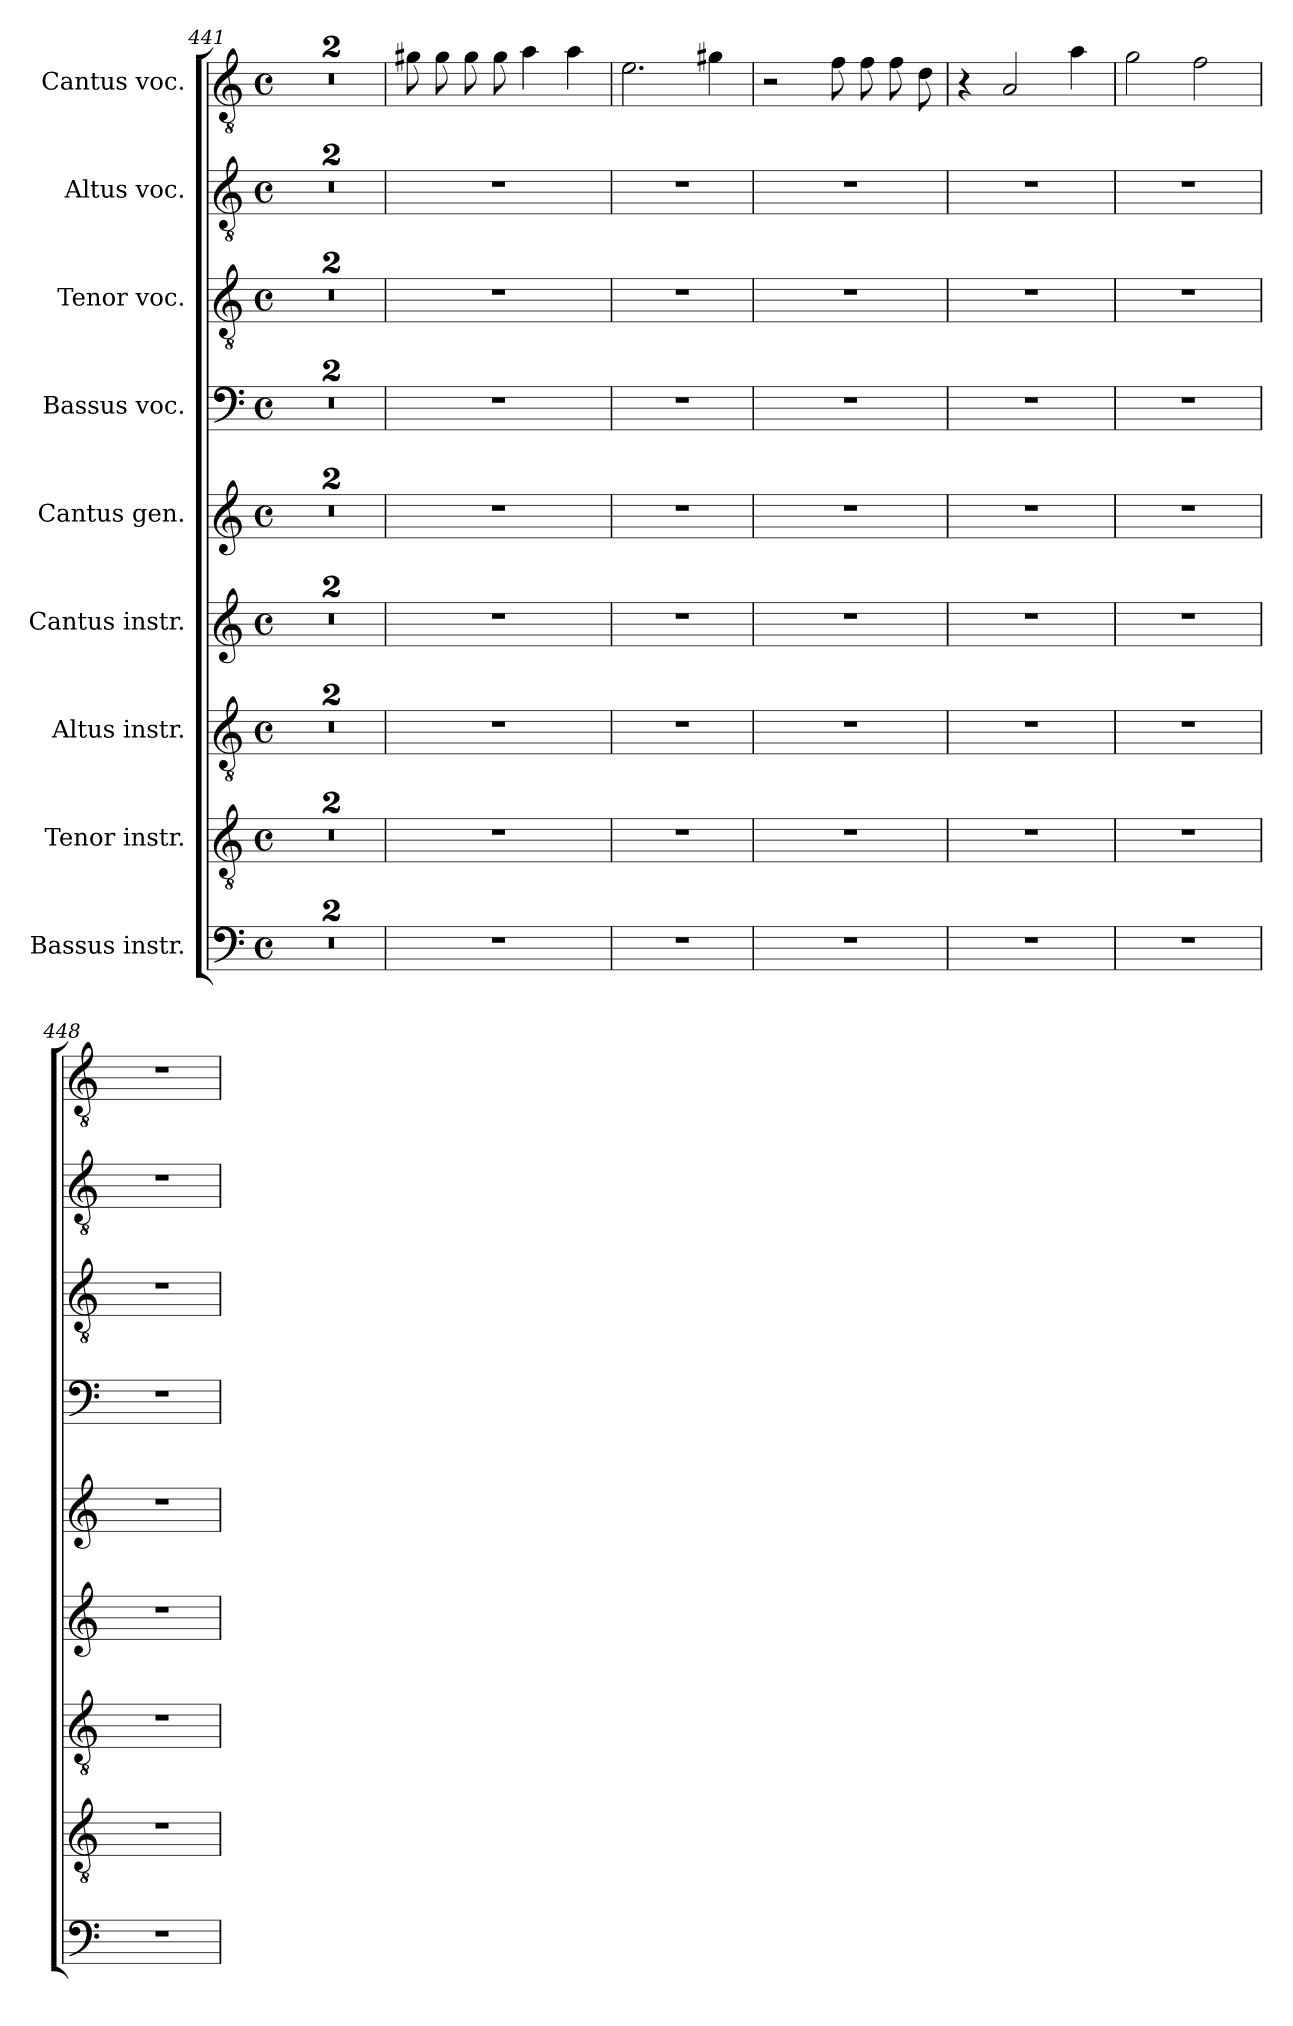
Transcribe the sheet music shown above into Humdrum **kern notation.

**kern	**kern	**kern	**kern	**kern	**kern	**kern	**kern	**kern
*part9	*part8	*part7	*part6	*part5	*part4	*part3	*part2	*part1
*staff9	*staff8	*staff7	*staff6	*staff5	*staff4	*staff3	*staff2	*staff1
*I"Bassus instr.	*I"Tenor instr.	*I"Altus instr.	*I"Cantus instr.	*I"Cantus gen.	*I"Bassus voc.	*I"Tenor voc.	*I"Altus voc.	*I"Cantus voc.
*clefF4	*clefGv2	*clefGv2	*clefG2	*clefG2	*clefF4	*clefGv2	*clefGv2	*clefGv2
*k[]	*k[]	*k[]	*k[]	*k[]	*k[]	*k[]	*k[]	*k[]
*C:	*C:	*C:	*C:	*C:	*C:	*C:	*C:	*C:
*M4/4	*M4/4	*M4/4	*M4/4	*M4/4	*M4/4	*M4/4	*M4/4	*M4/4
*met(c)	*met(c)	*met(c)	*met(c)	*met(c)	*met(c)	*met(c)	*met(c)	*met(c)
=441!|:	=441!|:	=441!|:	=441!|:	=441!|:	=441!|:	=441!|:	=441!|:	=441!|:
1r	1r	1r	1r	1r	1r	1r	1r	1r
=442	=442	=442	=442	=442	=442	=442	=442	=442
1r	1r	1r	1r	1r	1r	1r	1r	1r
=443	=443	=443	=443	=443	=443	=443	=443	=443
1r	1r	1r	1r	1r	1r	1r	1r	8g#X\
.	.	.	.	.	.	.	.	8g#\
.	.	.	.	.	.	.	.	8g#\
.	.	.	.	.	.	.	.	8g#\
.	.	.	.	.	.	.	.	4a\
.	.	.	.	.	.	.	.	4a\
=444	=444	=444	=444	=444	=444	=444	=444	=444
1r	1r	1r	1r	1r	1r	1r	1r	2.e\
.	.	.	.	.	.	.	.	4g#X\
=445	=445	=445	=445	=445	=445	=445	=445	=445
1r	1r	1r	1r	1r	1r	1r	1r	2r
.	.	.	.	.	.	.	.	8f\
.	.	.	.	.	.	.	.	8f\
.	.	.	.	.	.	.	.	8f\
.	.	.	.	.	.	.	.	8d\
!!LO:LB:g=z
=446	=446	=446	=446	=446	=446	=446	=446	=446
1r	1r	1r	1r	1r	1r	1r	1r	4r
.	.	.	.	.	.	.	.	2A/
.	.	.	.	.	.	.	.	4a\
=447	=447	=447	=447	=447	=447	=447	=447	=447
1r	1r	1r	1r	1r	1r	1r	1r	2g\
.	.	.	.	.	.	.	.	2f\
=448	=448	=448	=448	=448	=448	=448	=448	=448
1r	1r	1r	1r	1r	1r	1r	1r	1r
=	=	=	=	=	=	=	=	=
*-	*-	*-	*-	*-	*-	*-	*-	*-
